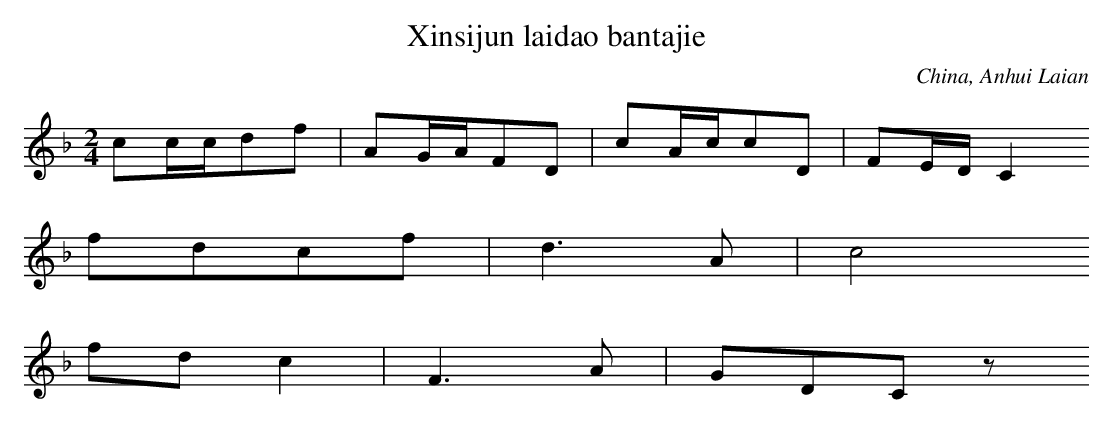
X:1
T: Xinsijun laidao bantajie
O: China, Anhui Laian
M: 2/4
L: 1/16
K: F
c2ccd2f2 | A2GAF2D2 | c2Acc2D2 | F2EDC4
f2d2c2f2 | d6A2 | c8
f2d2c4 | F6A2 | G2D2C2z2
